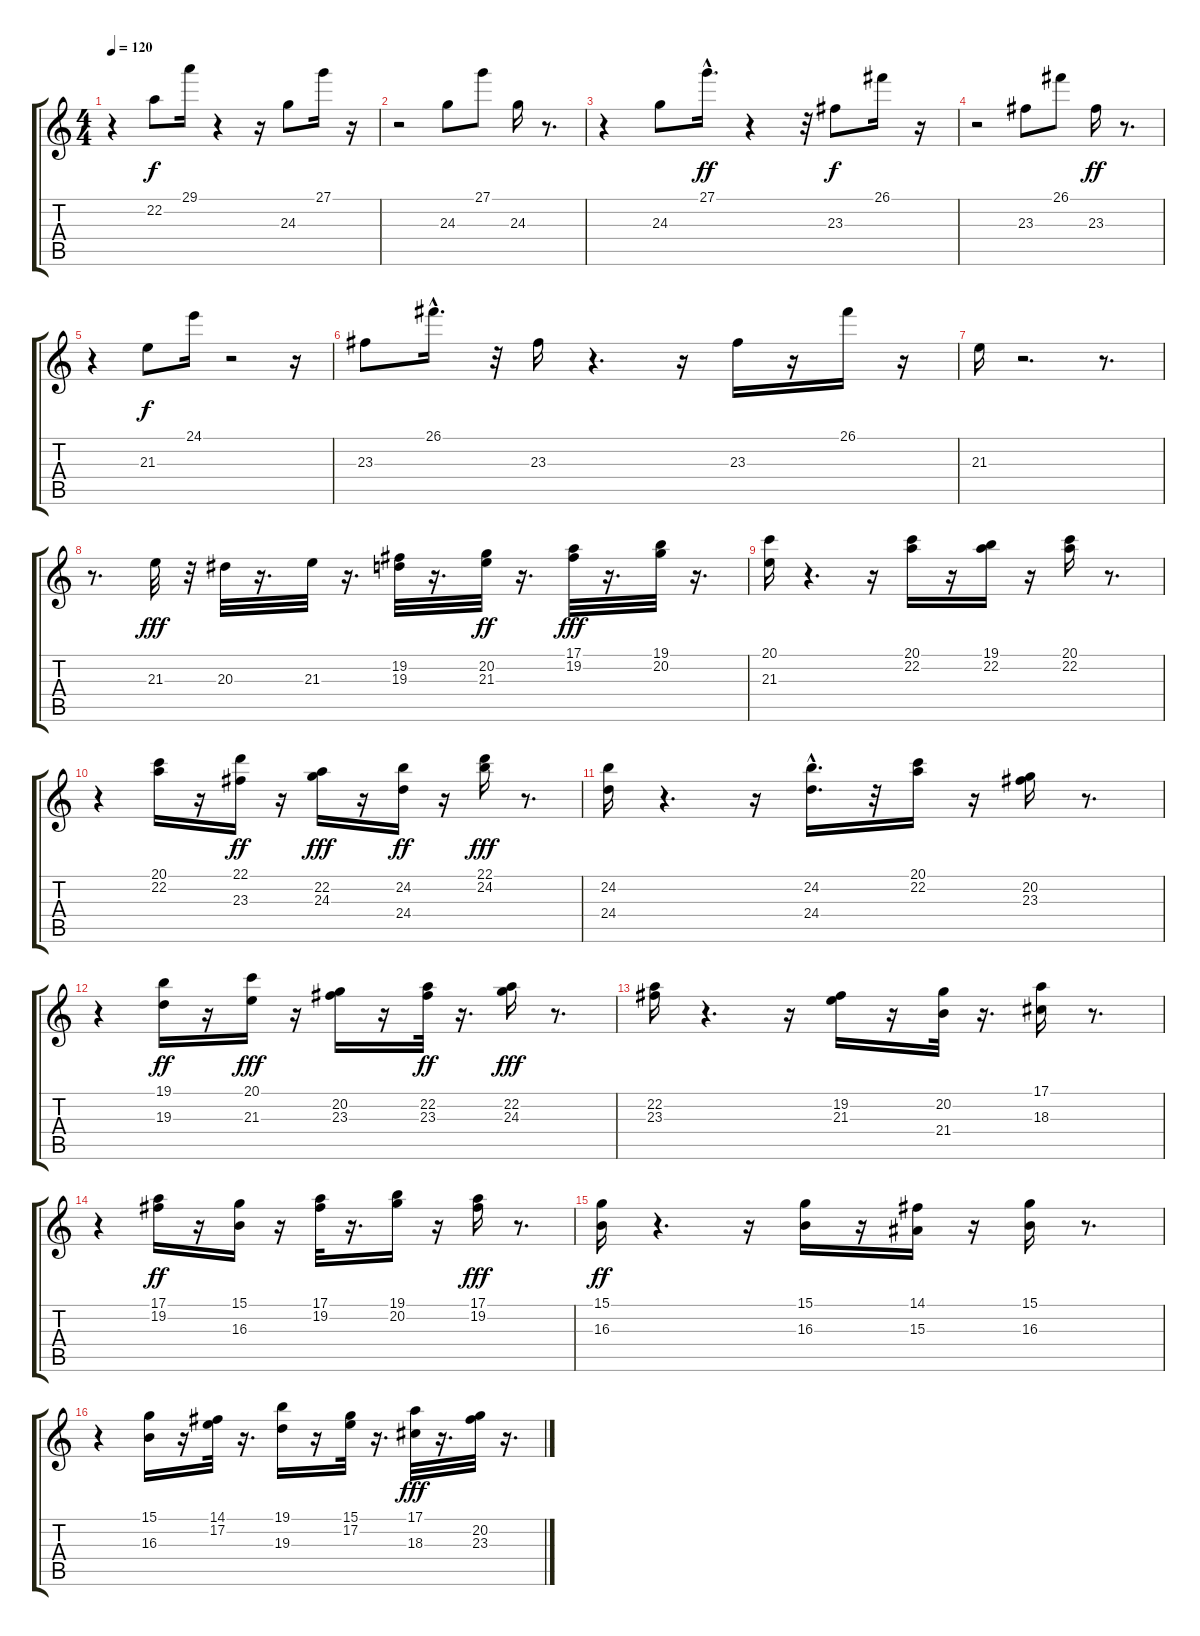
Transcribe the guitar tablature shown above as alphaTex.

\track "" {instrument vibraphone}
\staff {score tabs}
\tuning (E4 B3 G3 D3 A2 E2) {hide}
\ts (4 4)
\tempo 120
\clef g2
\ks c
r.4{dy f} 22.2.8 29.1.16 r.4 r.16 24.3.8 27.1.16 r.16 |
r.2 24.3.8 27.1.8 24.3.16 r.8{d} |
r.4 24.3.8 27.1{hac}.16{d dy ff} r.4 r.32 23.3.8{dy f} 26.1.16 r.16 |
r.2 23.3.8 26.1.8 23.3.16{dy ff} r.8{d} |
r.4 21.3.8{dy f} 24.1.16 r.2 r.16 |
23.3.8 26.1{hac}.16{d} r.32 23.3.16 r.4{d} r.16 23.3.16 r.16 26.1.16 r.16 |
21.3.16 r.2{d} r.8{d} |
r.8{d} 21.3.32{dy fff} r.32 20.3.32 r.16{d} 21.3.32 r.16{d} (19.2 19.3).32 r.16{d} (20.2 21.3).32{dy ff} r.16{d} (17.1 19.2).32{dy fff} r.16{d} (19.1 20.2).32 r.16{d} |
(20.1 21.3).16 r.4{d} r.16 (20.1 22.2).16 r.16 (19.1 22.2).16 r.16 (20.1 22.2).16 r.8{d} |
r.4 (20.1 22.2).16 r.16 (22.1 23.3).16{dy ff} r.16 (22.2 24.3).16{dy fff} r.16 (24.2 24.4).16{dy ff} r.16 (22.1 24.2).16{dy fff} r.8{d} |
(24.2 24.4).16 r.4{d} r.16 (24.2 24.4{hac}).16{d} r.32 (20.1 22.2).16 r.16 (20.2 23.3).16 r.8{d} |
r.4 (19.1 19.3).16{dy ff} r.16 (20.1 21.3).16{dy fff} r.16 (20.2 23.3).16 r.16 (22.2 23.3).32{dy ff} r.16{d} (22.2 24.3).16{dy fff} r.8{d} |
(22.2 23.3).16 r.4{d} r.16 (19.2 21.3).16 r.16 (20.2 21.4).32 r.16{d} (17.1 18.3).16 r.8{d} |
r.4 (17.1 19.2).16{dy ff} r.16 (15.1 16.3).16 r.16 (17.1 19.2).32 r.16{d} (19.1 20.2).16 r.16 (17.1 19.2).16{dy fff} r.8{d} |
(15.1 16.3).16{dy ff} r.4{d} r.16 (15.1 16.3).16 r.16 (14.1 15.3).16 r.16 (15.1 16.3).16 r.8{d} |
r.4 (15.1 16.3).16 r.16 (14.1 17.2).32 r.16{d} (19.1 19.3).16 r.16 (15.1 17.2).32 r.16{d} (17.1 18.3).32{dy fff} r.16{d} (20.2 23.3).32 r.16{d}
